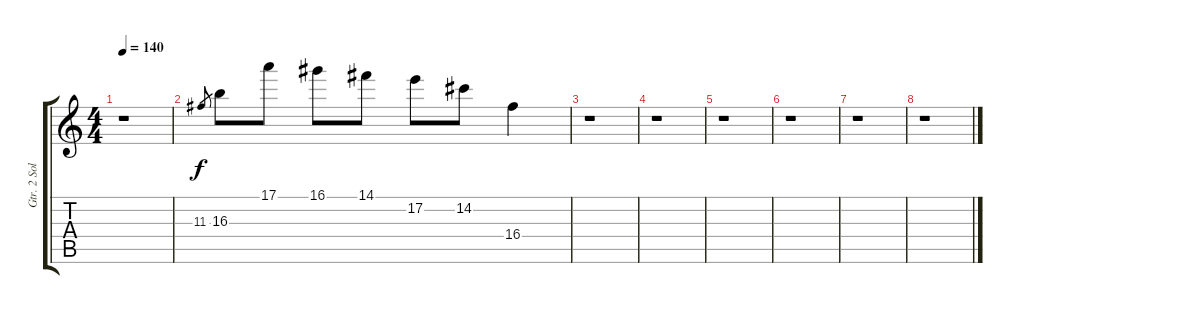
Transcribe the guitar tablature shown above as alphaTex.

\track ("Gtr. 2 Solo " "Gtr. 2 Sol") {instrument electricguitarclean}
\staff {score tabs}
\tuning (E4 B3 G3 D3 A2 E2) {hide}
\ts (4 4)
\tempo 140
\clef g2
\ks c
r.1{dy f} |
11.3.8{gr} 16.3.8 17.1.8 16.1.8 14.1.8 17.2.8 14.2.8 16.4.4 |
r.1 |
r.1 |
r.1 |
r.1 |
r.1 |
r.1
